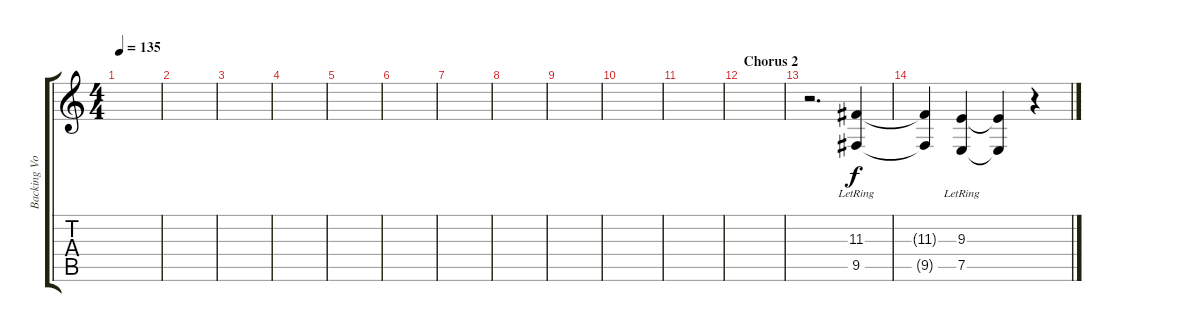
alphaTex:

\track ("Backing Vocals" "Backing Vo") {instrument flute}
\staff {score tabs}
\tuning (E4 B3 G3 D3 A2 E2) {hide}
\ts (4 4)
\tempo 135
\clef g2
\ks c
|
|
|
|
|
|
|
|
|
|
|
\section ("" "Chorus 2")
|
r.2{d} (11.3 9.5{lr}).4 |
(11.3{t} 9.5{t}).4 (9.3 7.5{lr}).4 (9.3{t} 7.5{t}).4 r.4
